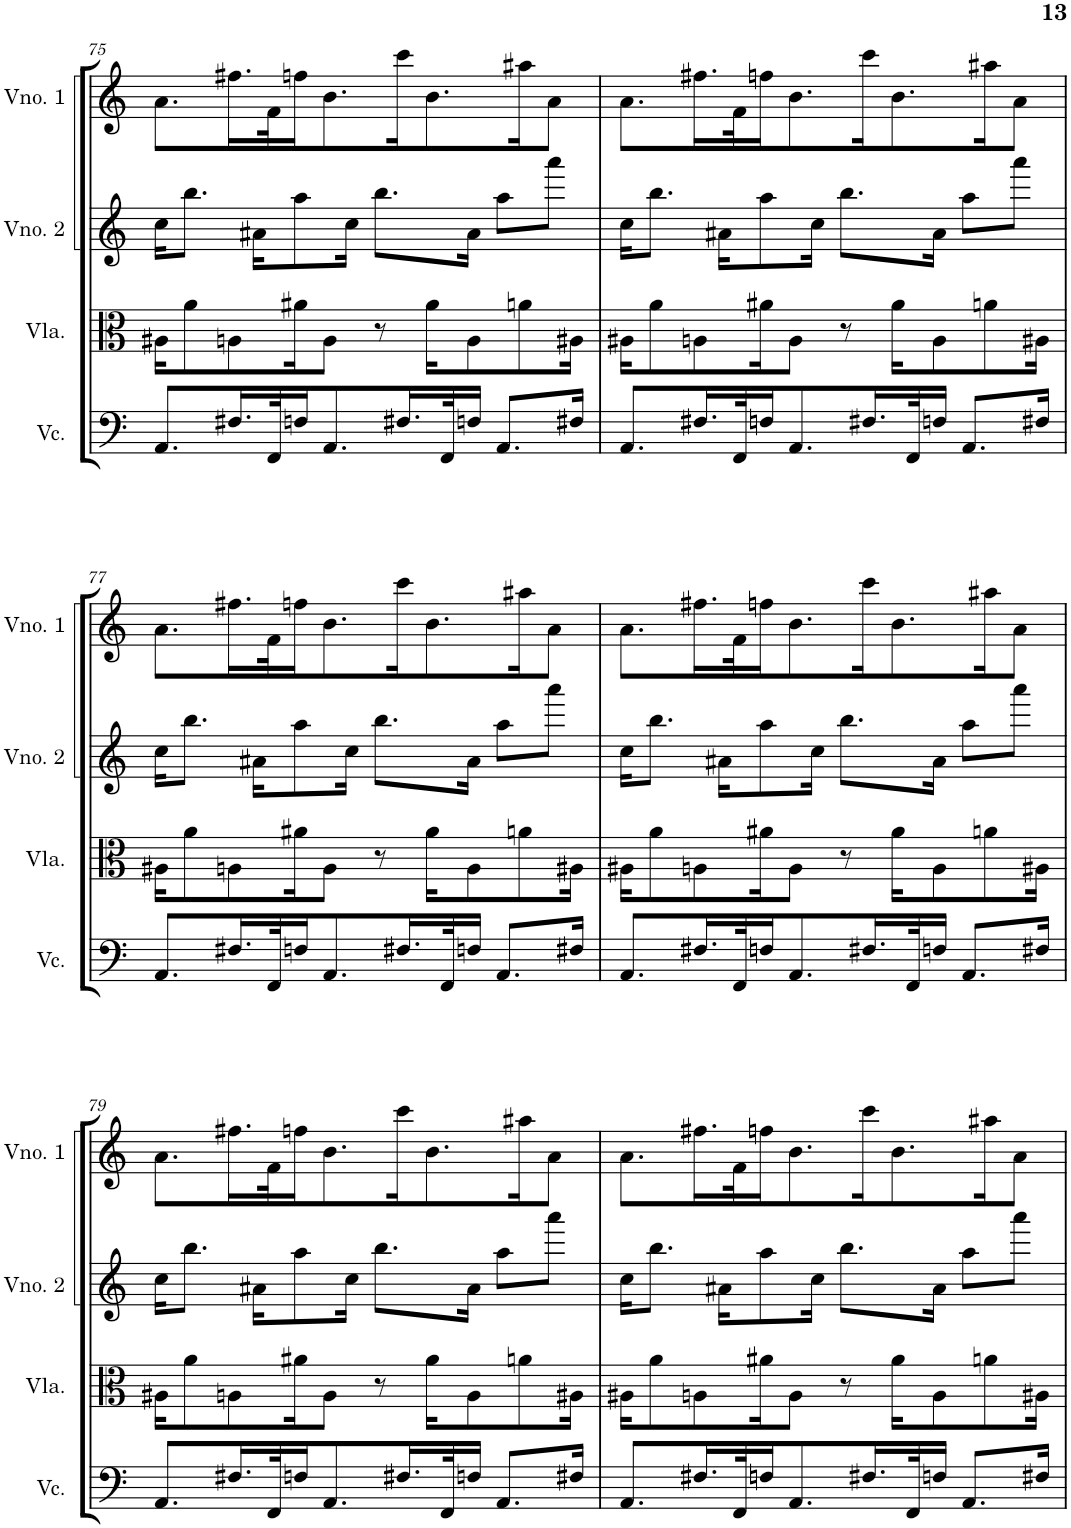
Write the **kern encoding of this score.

**kern	**kern	**kern	**kern
*part4	*part3	*part2	*part1
*staff4	*staff3	*staff2	*staff1
*I"Violoncelo	*I"Viola	*I"Violino 2	*I"Violino 1
*I'Vc.	*I'Vla.	*I'Vno. 2	*I'Vno. 1
!!LO:PB:g=z
*clefF4	*clefC3	*clefG2	*clefG2
*k[]	*k[]	*k[]	*k[]
*M4/4	*M4/4	*M4/4	*M4/4
=75	=75	=75	=75
8.AA/L	16A#X\KL	16cc\KL	8.a\L
.	8a\	8.bb\J	.
16.F#X/L	8An\	.	16.ff#X\L
.	.	16a#X\KL	.
32FF/K	.	.	32f\K
16Fn/J	16a#X\K	8aa\	16ffn\J
8.AA/	8A\J	.	8.b\
.	.	16cc\Jk	.
.	8r	8.bb\L	.
16.F#X/L	.	.	16ccc\K
.	16a#\KL	.	8.b\
32FF/K	.	.	.
16Fn/JJ	8A\	16a#\Jk	.
8.AA/L	.	8aa\L	.
.	8an\	.	16aa#X\K
.	.	8aaa\J	8a\J
16F#X/Jk	16A#X\Jk	.	.
=76	=76	=76	=76
8.AA/L	16A#X\KL	16cc\KL	8.a\L
.	8a\	8.bb\J	.
16.F#X/L	8An\	.	16.ff#X\L
.	.	16a#X\KL	.
32FF/K	.	.	32f\K
16Fn/J	16a#X\K	8aa\	16ffn\J
8.AA/	8A\J	.	8.b\
.	.	16cc\Jk	.
.	8r	8.bb\L	.
16.F#X/L	.	.	16ccc\K
.	16a#\KL	.	8.b\
32FF/K	.	.	.
16Fn/JJ	8A\	16a#\Jk	.
8.AA/L	.	8aa\L	.
.	8an\	.	16aa#X\K
.	.	8aaa\J	8a\J
16F#X/Jk	16A#X\Jk	.	.
!!LO:LB:g=z
=77	=77	=77	=77
8.AA/L	16A#X\KL	16cc\KL	8.a\L
.	8a\	8.bb\J	.
16.F#X/L	8An\	.	16.ff#X\L
.	.	16a#X\KL	.
32FF/K	.	.	32f\K
16Fn/J	16a#X\K	8aa\	16ffn\J
8.AA/	8A\J	.	8.b\
.	.	16cc\Jk	.
.	8r	8.bb\L	.
16.F#X/L	.	.	16ccc\K
.	16a#\KL	.	8.b\
32FF/K	.	.	.
16Fn/JJ	8A\	16a#\Jk	.
8.AA/L	.	8aa\L	.
.	8an\	.	16aa#X\K
.	.	8aaa\J	8a\J
16F#X/Jk	16A#X\Jk	.	.
=78	=78	=78	=78
8.AA/L	16A#X\KL	16cc\KL	8.a\L
.	8a\	8.bb\J	.
16.F#X/L	8An\	.	16.ff#X\L
.	.	16a#X\KL	.
32FF/K	.	.	32f\K
16Fn/J	16a#X\K	8aa\	16ffn\J
8.AA/	8A\J	.	8.b\
.	.	16cc\Jk	.
.	8r	8.bb\L	.
16.F#X/L	.	.	16ccc\K
.	16a#\KL	.	8.b\
32FF/K	.	.	.
16Fn/JJ	8A\	16a#\Jk	.
8.AA/L	.	8aa\L	.
.	8an\	.	16aa#X\K
.	.	8aaa\J	8a\J
16F#X/Jk	16A#X\Jk	.	.
!!LO:LB:g=z
=79	=79	=79	=79
8.AA/L	16A#X\KL	16cc\KL	8.a\L
.	8a\	8.bb\J	.
16.F#X/L	8An\	.	16.ff#X\L
.	.	16a#X\KL	.
32FF/K	.	.	32f\K
16Fn/J	16a#X\K	8aa\	16ffn\J
8.AA/	8A\J	.	8.b\
.	.	16cc\Jk	.
.	8r	8.bb\L	.
16.F#X/L	.	.	16ccc\K
.	16a#\KL	.	8.b\
32FF/K	.	.	.
16Fn/JJ	8A\	16a#\Jk	.
8.AA/L	.	8aa\L	.
.	8an\	.	16aa#X\K
.	.	8aaa\J	8a\J
16F#X/Jk	16A#X\Jk	.	.
=80	=80	=80	=80
8.AA/L	16A#X\KL	16cc\KL	8.a\L
.	8a\	8.bb\J	.
16.F#X/L	8An\	.	16.ff#X\L
.	.	16a#X\KL	.
32FF/K	.	.	32f\K
16Fn/J	16a#X\K	8aa\	16ffn\J
8.AA/	8A\J	.	8.b\
.	.	16cc\Jk	.
.	8r	8.bb\L	.
16.F#X/L	.	.	16ccc\K
.	16a#\KL	.	8.b\
32FF/K	.	.	.
16Fn/JJ	8A\	16a#\Jk	.
8.AA/L	.	8aa\L	.
.	8an\	.	16aa#X\K
.	.	8aaa\J	8a\J
16F#X/Jk	16A#X\Jk	.	.
=	=	=	=
*-	*-	*-	*-
